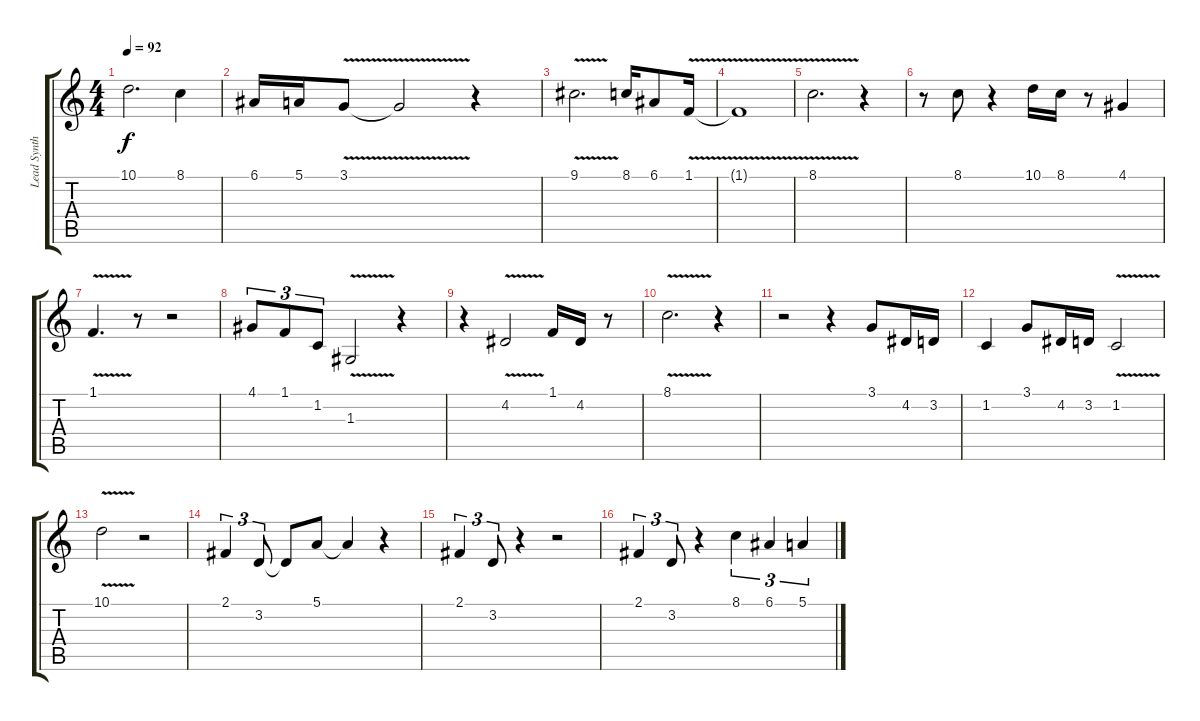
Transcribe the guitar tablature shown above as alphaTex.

\track ("Lead Synth (Rick Wright)" "Lead Synth") {instrument stringensemble1}
\staff {score tabs}
\tuning (E4 B3 G3 D3 A2 E2) {hide}
\ts (4 4)
\tempo 92
\clef g2
\ks c
10.1.2{d dy f} 8.1.4 |
6.1.16 5.1.16 3.1{v}.8 3.1{v t}.2 r.4 |
9.1{v}.2{d} 8.1.16 6.1.8 1.1{v}.16 |
1.1{v t}.1 |
8.1{v}.2{d} r.4 |
r.8 8.1.8 r.4 10.1.16 8.1.16 r.8 4.1.4 |
1.1{v}.4{d} r.8 r.2 |
4.1.8{tu (3 2)} 1.1.8{tu (3 2)} 1.2.8{tu (3 2)} 1.3{v}.2 r.4 |
r.4 4.2{v}.2 1.1.16 4.2.16 r.8 |
8.1{v}.2{d} r.4 |
r.2 r.4 3.1.8 4.2.16 3.2.16 |
1.2.4 3.1.8 4.2.16 3.2.16 1.2{v}.2 |
10.1{v}.2 r.2 |
2.1.4{tu (3 2)} 3.2.8{tu (3 2)} 3.2{t}.8 5.1.8 5.1{t}.4 r.4 |
2.1.4{tu (3 2)} 3.2.8{tu (3 2)} r.4 r.2 |
2.1.4{tu (3 2)} 3.2.8{tu (3 2)} r.4 8.1.4{tu (3 2)} 6.1.4{tu (3 2)} 5.1.4{tu (3 2)}
